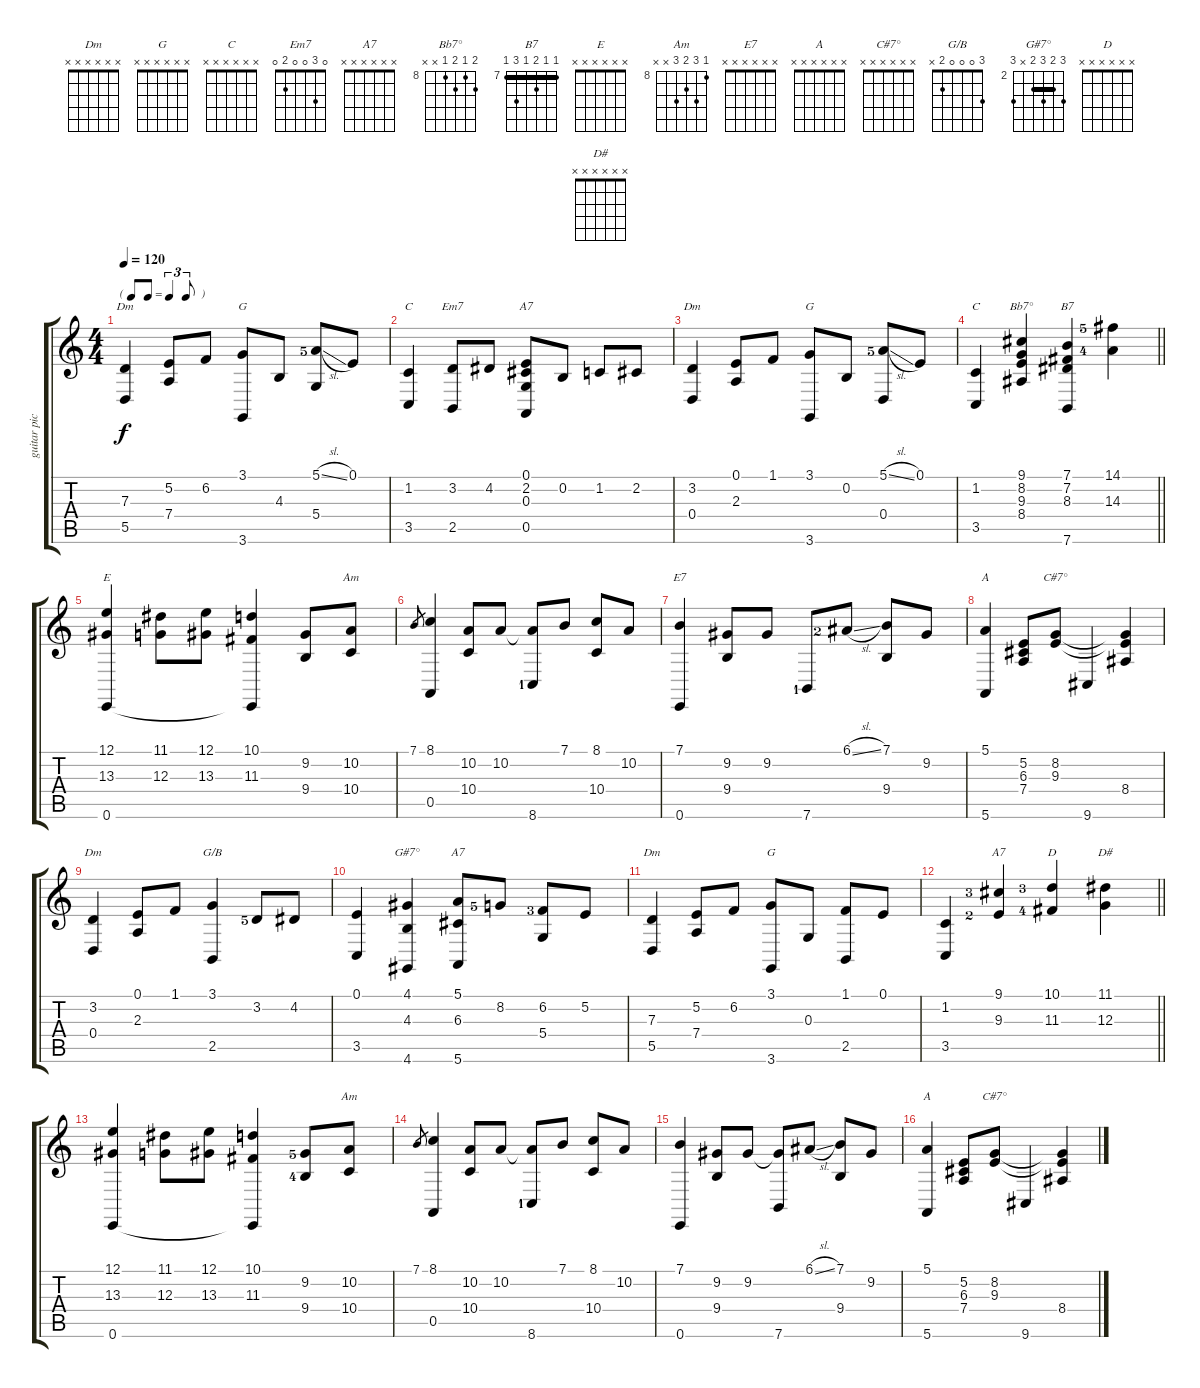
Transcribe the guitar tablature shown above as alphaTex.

\track ("guitar picking" "guitar pic") {instrument acousticgrandpiano}
\staff {score tabs}
\tuning (E4 B3 G3 D3 A2 E2) {hide}
\chord ("Dm" 5 6 7 7 5 5) {firstfret 5 barre 5}
\chord ("G" 1 x 2 3 x 1) {barre 1}
\chord ("C" 0 1 0 2 3 x)
\chord ("Em7" 0 3 0 0 2 0)
\chord ("A7" 0 2 0 2 0 x)
\chord ("Dm" x 3 x 0 x x)
\chord ("G" 3 x 0 0 2 3)
\chord ("C" x x x x x x)
\chord ("Bb7°" 9 8 9 8 x x) {firstfret 8}
\chord ("B7" 7 7 8 7 9 7) {firstfret 7 barre 7}
\chord ("E" x x x x x x)
\chord ("Am" x x x x x x)
\chord ("E7" x x x x x x)
\chord ("A" 1 1 2 3 x 1) {barre 1}
\chord ("C#7°" x 8 9 8 x 9) {firstfret 8 barre 8}
\chord ("Dm" 1 3 2 0 x x)
\chord ("G/B" 3 0 0 0 2 x)
\chord ("G#7°" 4 3 4 3 x 4) {firstfret 2 barre 3}
\chord ("A7" 5 5 6 5 x 5) {firstfret 5 barre 5}
\chord ("Dm" x x x x x x)
\chord ("G" x x x x x x)
\chord ("A7" x x x x x x)
\chord ("D" x x x x x x)
\chord ("D#" x x x x x x)
\chord ("Am" 8 10 9 10 x x) {firstfret 8}
\chord ("A" x x x x x x)
\chord ("C#7°" x x x x x x)
\ts (4 4)
\tf triplet8th
\tempo 120
\clef g2
\ks c
(7.3 5.5).4{ch "Dm" dy f} (5.2 7.4).8 6.2.8 (3.1 3.6).8{ch "G"} 4.3.8 (5.1{sl lf 5} 5.4).8 0.1.8 |
(1.2 3.5).4{ch "C"} (3.2 2.5).8{ch "Em7"} 4.2.8 (0.1 2.2 0.3 0.5).8{ch "A7"} 0.2.8 1.2.8 2.2.8 |
(3.2 0.4).4{ch "Dm"} (0.1 2.3).8 1.1.8 (3.1 3.6).8{ch "G"} 0.2.8 (5.1{sl lf 5} 0.4).8 0.1.8 |
\barLineRight lightlight
(1.2 3.5).4{ch "C"} (9.1 8.2 9.3 8.4).4{ch "Bb7°"} (7.1 7.2 8.3 7.6).4{ch "B7"} (14.1{lf 5} 14.3{lf 4}).4 |
(12.1 13.3 0.6).4{ch "E"} (11.1 12.3).8 (12.1 13.3).8 (10.1 11.3 0.6{t}).4 (9.2 9.4).8 (10.2 10.4).8{ch "Am"} |
7.1.8{gr} (8.1 0.5).4 (10.2 10.4).8 10.2.8 (10.2{t} 8.6{lf 1}).8 7.1.8 (8.1 10.4).8 10.2.8 |
(7.1 0.6).4{ch "E7"} (9.2 9.4).8 9.2.8 7.6{lf 1}.8 6.1{sl lf 2}.8 (7.1 9.4).8 9.2.8 |
(5.1 5.6).4{ch "A"} (5.2 6.3 7.4).8 (8.2 9.3).8{ch "C#7°"} 9.6.4 (8.2{t} 9.3{t} 8.4).4 |
(3.2 0.4).4{ch "Dm"} (0.1 2.3).8 1.1.8 (3.1 2.5).4{ch "G/B"} 3.2{lf 5}.8 4.2.8 |
(0.1 3.5).4 (4.1 4.3 4.6).4{ch "G#7°"} (5.1 6.3 5.6).8{ch "A7"} 8.2{lf 5}.8 (6.2{lf 3} 5.4).8 5.2.8 |
(7.3 5.5).4{ch "Dm"} (5.2 7.4).8 6.2.8 (3.1 3.6).8{ch "G"} 0.3.8 (1.1 2.5).8 0.1.8 |
\barLineRight lightlight
(1.2 3.5).4 (9.1{lf 3} 9.3{lf 2}).4{ch "A7"} (10.1{lf 3} 11.3{lf 4}).4{ch "D"} (11.1 12.3).4{ch "D#"} |
(12.1 13.3 0.6).4 (11.1 12.3).8 (12.1 13.3).8 (10.1 11.3 0.6{t}).4 (9.2{lf 5} 9.4{lf 4}).8 (10.2 10.4).8{ch "Am"} |
7.1.8{gr} (8.1 0.5).4 (10.2 10.4).8 10.2.8 (10.2{t} 8.6{lf 1}).8 7.1.8 (8.1 10.4).8 10.2.8 |
(7.1 0.6).4 (9.2 9.4).8 9.2.8 (9.2{t} 7.6).8 6.1{sl}.8 (7.1 9.4).8 9.2.8 |
(5.1 5.6).4{ch "A"} (5.2 6.3 7.4).8 (8.2 9.3).8{ch "C#7°"} 9.6.4 (8.2{t} 9.3{t} 8.4).4
